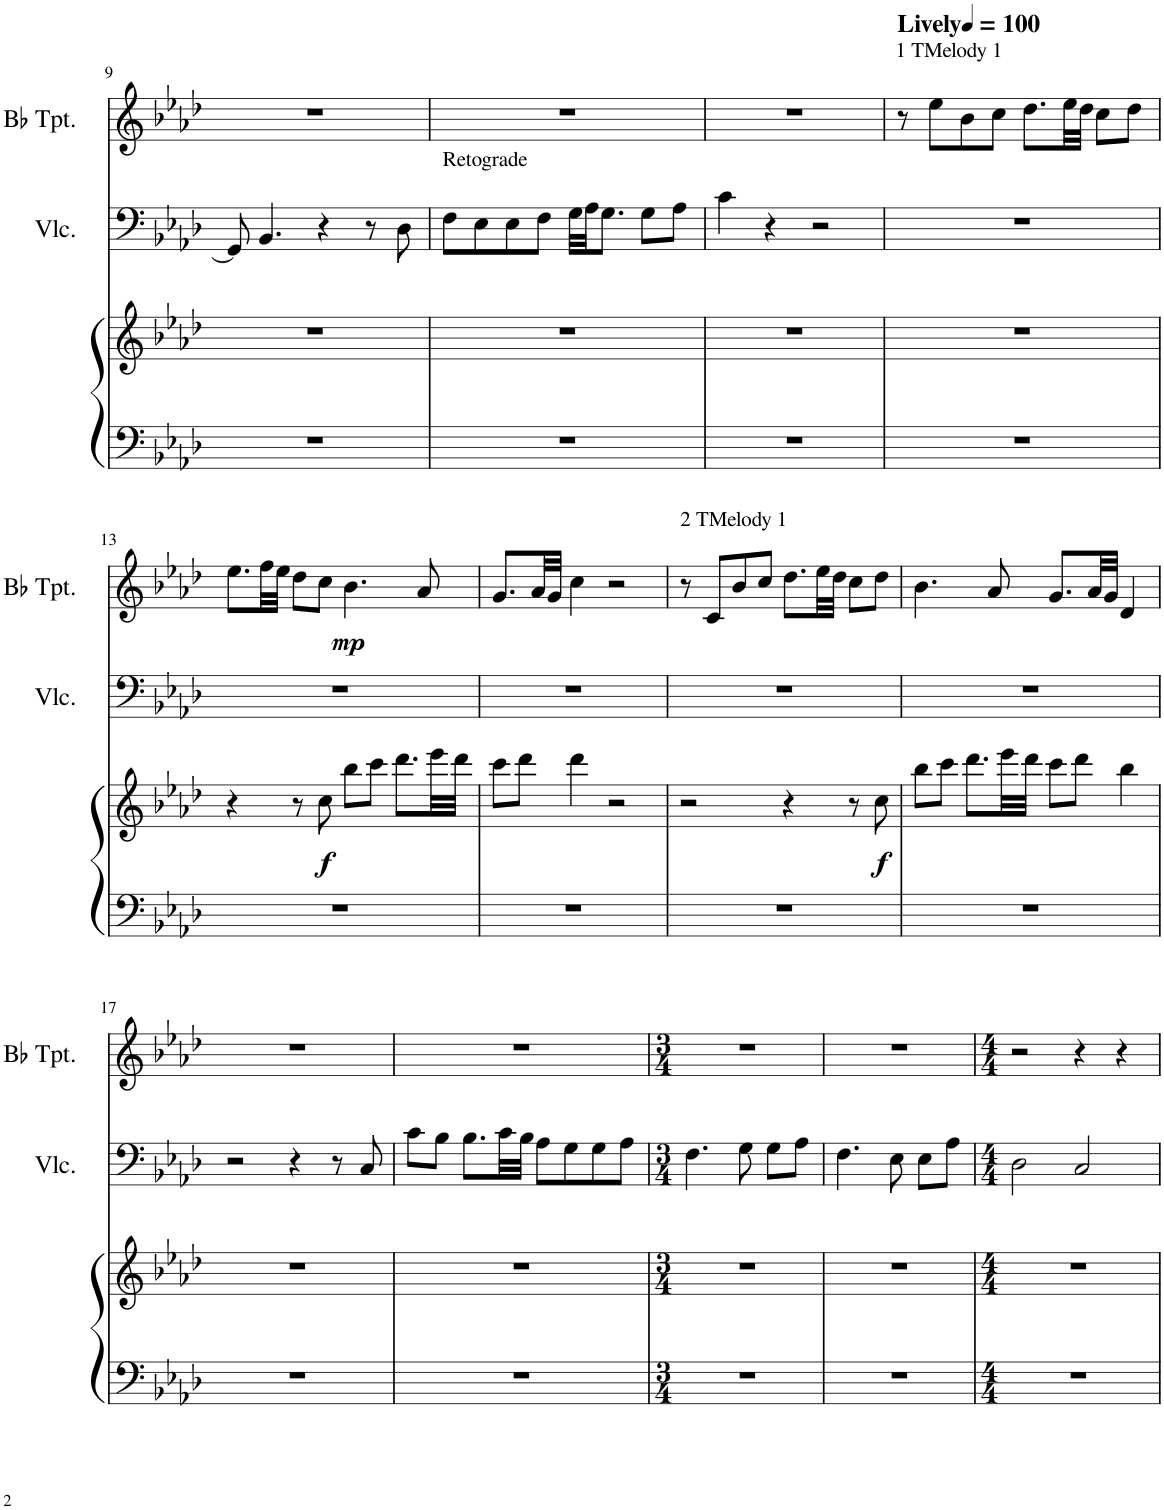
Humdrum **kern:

**kern	**kern	**dynam	**kern	**kern	**dynam
*part3	*part3	*part3	*part2	*part1	*part1
*staff4	*staff3	*staff3/4	*staff2	*staff1	*staff1
*I"Piano	*	*	*I"Violoncello	*I"Bb Trumpet	*
*I'Pno	*	*	*I'Vlc.	*I'Bb Tpt.	*
!!LO:PB:g=z
*clefF4	*clefG2	*	*clefF4	*clefG2	*
*	*	*	*	*ITrd1c2	*
*k[b-e-a-d-]	*k[b-e-a-d-]	*	*k[b-e-a-d-]	*k[b-e-a-d-]	*
*M4/4	*M4/4	*	*M4/4	*M4/4	*
=9	=9	=9	=9	=9	=9
1r	1r	.	8GG/]	1r	.
.	.	.	4.BB-/	.	.
.	.	.	4r	.	.
.	.	.	8r	.	.
.	.	.	8D-\	.	.
=10	=10	=10	=10	=10	=10
!	!	!	!LO:TX:a:t=Retograde	!	!
1r	1r	.	8F\L	1r	.
.	.	.	8E-\	.	.
.	.	.	8E-\	.	.
.	.	.	8F\J	.	.
.	.	.	32G\LLL	.	.
.	.	.	32A-\JJ	.	.
.	.	.	8.G\J	.	.
.	.	.	8G\L	.	.
.	.	.	8A-\J	.	.
=11	=11	=11	=11	=11	=11
1r	1r	.	4c\	1r	.
.	.	.	4r	.	.
.	.	.	2r	.	.
=12	=12	=12	=12	=12	=12
*	*	*	*	*MM100	*
!	!	!	!	!LO:TX:a:t=1 TMelody 1	!
!	!	!	!	!LO:TX:a:B:t=Lively	!
1r	1r	.	1r	8r	.
.	.	.	.	8ee-\L	.
.	.	.	.	8b-\	.
.	.	.	.	8cc\J	.
.	.	.	.	8.dd-\L	.
.	.	.	.	32ee-\LL	.
.	.	.	.	32dd-\JJJ	.
.	.	.	.	8cc\L	.
.	.	.	.	8dd-\J	.
!!LO:LB:g=z
=13	=13	=13	=13	=13	=13
1r	4r	.	1r	8.ee-\L	.
.	.	.	.	32ff\LL	.
.	.	.	.	32ee-\JJJ	.
.	8r	.	.	8dd-\L	.
!	!	!LO:DY:b	!	!	!
.	8cc\	f	.	8cc\J	.
!	!	!	!	!	!LO:DY:b
.	8bb-\L	.	.	4.b-\	mp
.	8ccc\J	.	.	.	.
.	8.ddd-\L	.	.	.	.
.	.	.	.	8a-/	.
.	32eee-\LL	.	.	.	.
.	32ddd-\JJJ	.	.	.	.
=14	=14	=14	=14	=14	=14
1r	8ccc\L	.	1r	8.g/L	.
.	8ddd-\J	.	.	.	.
.	.	.	.	32a-/LL	.
.	.	.	.	32g/JJJ	.
.	4ddd-\	.	.	4cc\	.
.	2r	.	.	2r	.
=15	=15	=15	=15	=15	=15
!	!	!	!	!LO:TX:a:t=2 TMelody 1	!
1r	2r	.	1r	8r	.
.	.	.	.	8c/L	.
.	.	.	.	8b-/	.
.	.	.	.	8cc/J	.
.	4r	.	.	8.dd-\L	.
.	.	.	.	32ee-\LL	.
.	.	.	.	32dd-\JJJ	.
.	8r	.	.	8cc\L	.
!	!	!LO:DY:b	!	!	!
.	8cc\	f	.	8dd-\J	.
=16	=16	=16	=16	=16	=16
1r	8bb-\L	.	1r	4.b-\	.
.	8ccc\J	.	.	.	.
.	8.ddd-\L	.	.	.	.
.	.	.	.	8a-/	.
.	32eee-\LL	.	.	.	.
.	32ddd-\JJJ	.	.	.	.
.	8ccc\L	.	.	8.g/L	.
.	8ddd-\J	.	.	.	.
.	.	.	.	32a-/LL	.
.	.	.	.	32g/JJJ	.
.	4bb-\	.	.	4d-/	.
!!LO:LB:g=z
=17	=17	=17	=17	=17	=17
1r	1r	.	2r	1r	.
.	.	.	4r	.	.
.	.	.	8r	.	.
.	.	.	8C/	.	.
=18	=18	=18	=18	=18	=18
1r	1r	.	8c\L	1r	.
.	.	.	8B-\J	.	.
.	.	.	8.B-\L	.	.
.	.	.	32c\LL	.	.
.	.	.	32B-\JJJ	.	.
.	.	.	8A-\L	.	.
.	.	.	8G\	.	.
.	.	.	8G\	.	.
.	.	.	8A-\J	.	.
=19	=19	=19	=19	=19	=19
*M3/4	*M3/4	*	*M3/4	*M3/4	*
2.r	2.r	.	4.F\	2.r	.
.	.	.	8G\	.	.
.	.	.	8G\L	.	.
.	.	.	8A-\J	.	.
=20	=20	=20	=20	=20	=20
2.r	2.r	.	4.F\	2.r	.
.	.	.	8E-\	.	.
.	.	.	8E-\L	.	.
.	.	.	8A-\J	.	.
=21	=21	=21	=21	=21	=21
*M4/4	*M4/4	*	*M4/4	*M4/4	*
1r	1r	.	2D-\	2r	.
.	.	.	2C/	4r	.
.	.	.	.	4r	.
=	=	=	=	=	=
*-	*-	*-	*-	*-	*-
